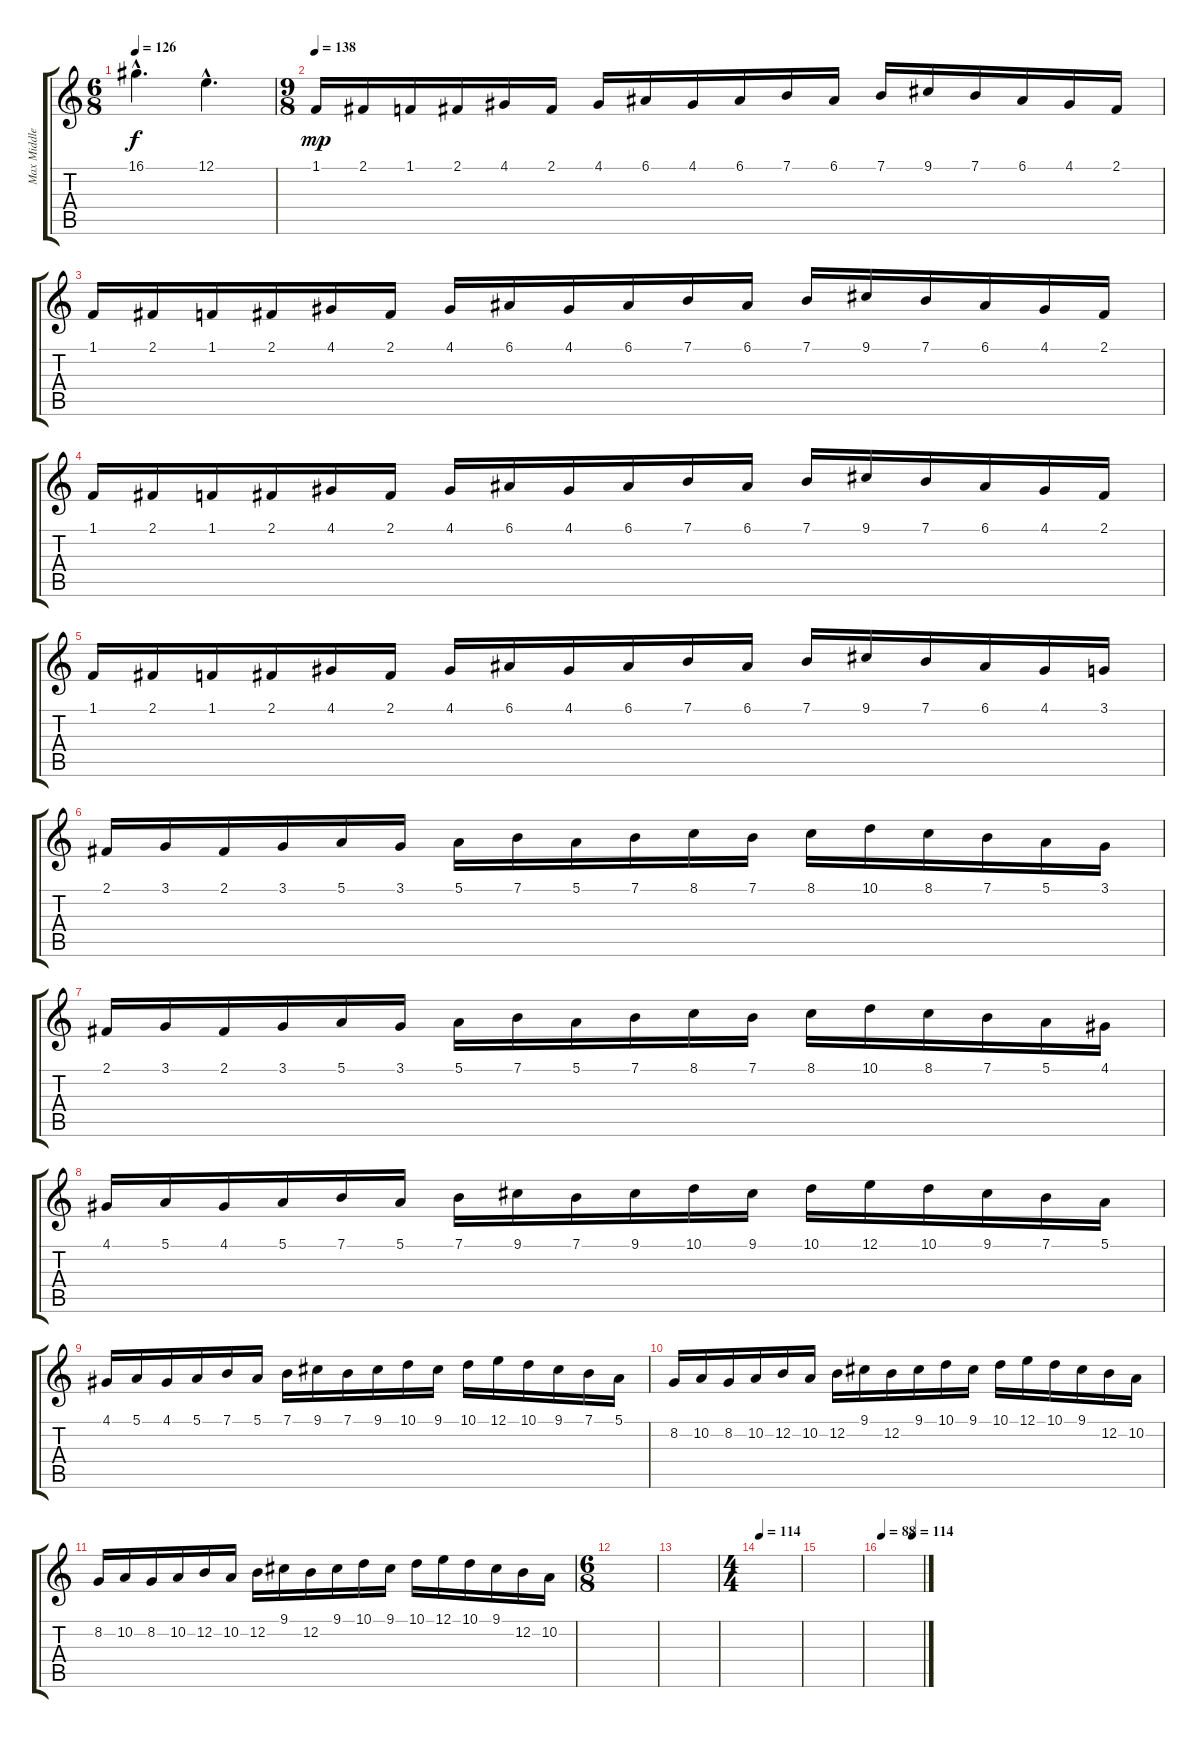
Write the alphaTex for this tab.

\track ("Max Middleton" "Max Middle") {instrument lead8bassandlead}
\staff {score tabs}
\tuning (E4 B3 G3 D3 A2 E2) {hide}
\ts (6 8)
\tempo 126
\clef g2
\ks c
16.1{hac}.4{d dy f} 12.1{hac}.4{d} |
\ts (9 8)
\tempo 138
1.1.16{dy mp} 2.1.16 1.1.16 2.1.16 4.1.16 2.1.16 4.1.16 6.1.16 4.1.16 6.1.16 7.1.16 6.1.16 7.1.16 9.1.16 7.1.16 6.1.16 4.1.16 2.1.16 |
1.1.16 2.1.16 1.1.16 2.1.16 4.1.16 2.1.16 4.1.16 6.1.16 4.1.16 6.1.16 7.1.16 6.1.16 7.1.16 9.1.16 7.1.16 6.1.16 4.1.16 2.1.16 |
1.1.16 2.1.16 1.1.16 2.1.16 4.1.16 2.1.16 4.1.16 6.1.16 4.1.16 6.1.16 7.1.16 6.1.16 7.1.16 9.1.16 7.1.16 6.1.16 4.1.16 2.1.16 |
1.1.16 2.1.16 1.1.16 2.1.16 4.1.16 2.1.16 4.1.16 6.1.16 4.1.16 6.1.16 7.1.16 6.1.16 7.1.16 9.1.16 7.1.16 6.1.16 4.1.16 3.1.16 |
2.1.16 3.1.16 2.1.16 3.1.16 5.1.16 3.1.16 5.1.16 7.1.16 5.1.16 7.1.16 8.1.16 7.1.16 8.1.16 10.1.16 8.1.16 7.1.16 5.1.16 3.1.16 |
2.1.16 3.1.16 2.1.16 3.1.16 5.1.16 3.1.16 5.1.16 7.1.16 5.1.16 7.1.16 8.1.16 7.1.16 8.1.16 10.1.16 8.1.16 7.1.16 5.1.16 4.1.16 |
4.1.16 5.1.16 4.1.16 5.1.16 7.1.16 5.1.16 7.1.16 9.1.16 7.1.16 9.1.16 10.1.16 9.1.16 10.1.16 12.1.16 10.1.16 9.1.16 7.1.16 5.1.16 |
4.1.16 5.1.16 4.1.16 5.1.16 7.1.16 5.1.16 7.1.16 9.1.16 7.1.16 9.1.16 10.1.16 9.1.16 10.1.16 12.1.16 10.1.16 9.1.16 7.1.16 5.1.16 |
8.2.16 10.2.16 8.2.16 10.2.16 12.2.16 10.2.16 12.2.16 9.1.16 12.2.16 9.1.16 10.1.16 9.1.16 10.1.16 12.1.16 10.1.16 9.1.16 12.2.16 10.2.16 |
8.2.16 10.2.16 8.2.16 10.2.16 12.2.16 10.2.16 12.2.16 9.1.16 12.2.16 9.1.16 10.1.16 9.1.16 10.1.16 12.1.16 10.1.16 9.1.16 12.2.16 10.2.16 |
\ts (6 8)
|
|
\ts (4 4)
\tempo 114
|
|
\tempo 88
\tempo (114 0.75)
